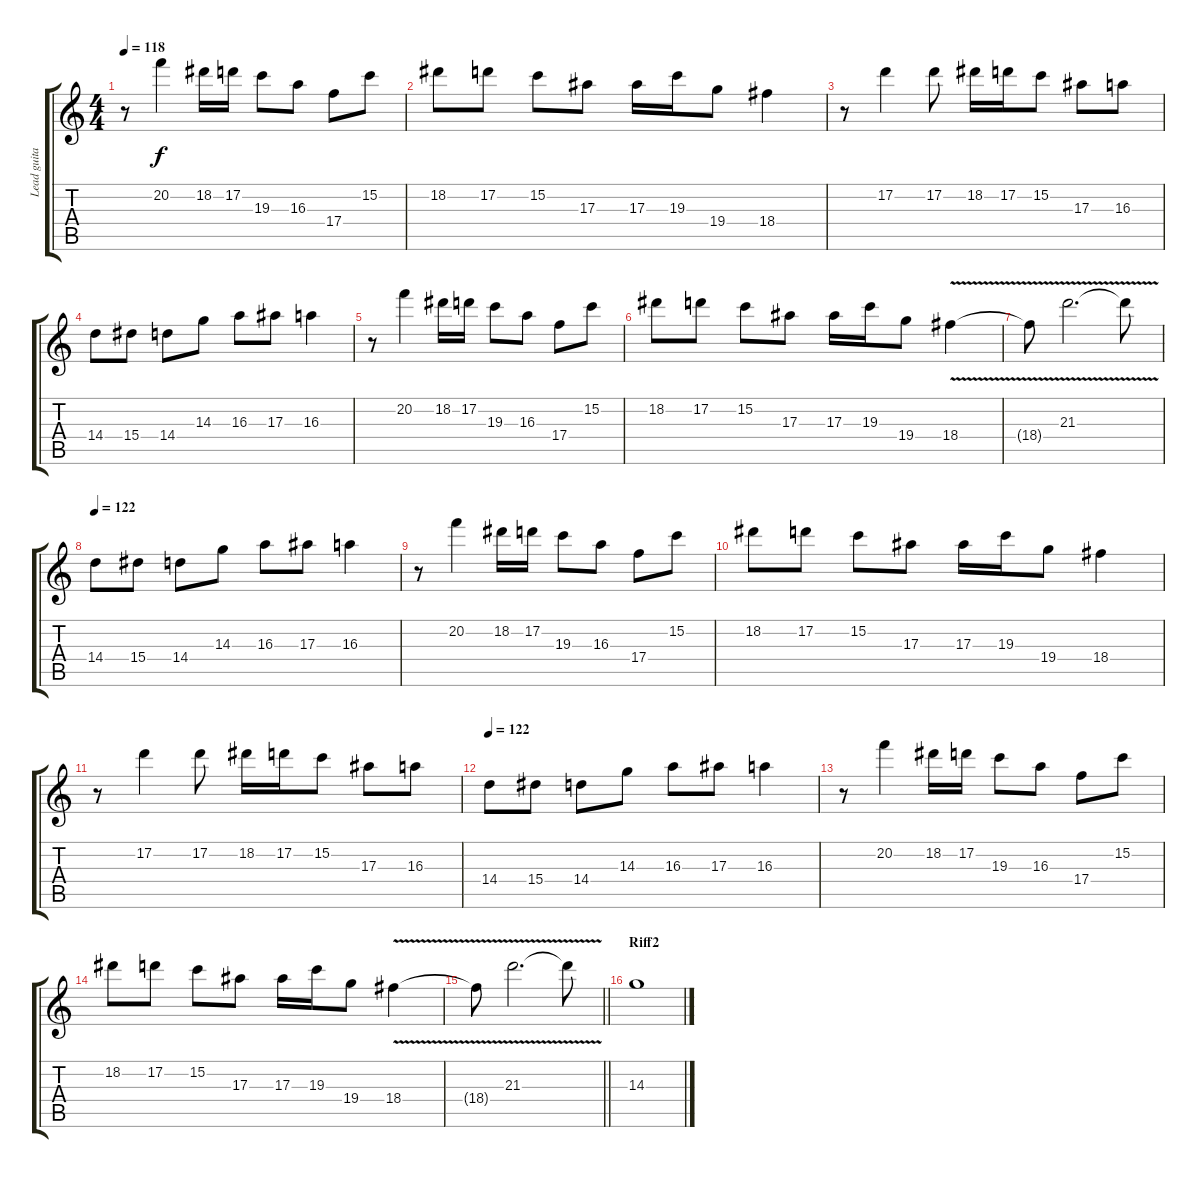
\track ("Lead guitar 1" "Lead guita") {instrument overdrivenguitar}
\staff {score tabs}
\tuning (D4 A3 F3 C3 G2 D2) {hide}
\ts (4 4)
\tempo 118
\clef g2
\ks c
r.8{dy f} 20.2.4 18.2.16 17.2.16 19.3.8 16.3.8 17.4.8 15.2.8 |
18.2.8 17.2.8 15.2.8 17.3.8 17.3.16 19.3.16 19.4.8 18.4.4 |
r.8 17.2.4 17.2.8 18.2.16 17.2.16 15.2.8 17.3.8 16.3.8 |
14.4.8 15.4.8 14.4.8 14.3.8 16.3.8 17.3.8 16.3.4 |
r.8 20.2.4 18.2.16 17.2.16 19.3.8 16.3.8 17.4.8 15.2.8 |
18.2.8 17.2.8 15.2.8 17.3.8 17.3.16 19.3.16 19.4.8 18.4{v}.4 |
18.4{v t}.8 21.3{v}.2{d} 21.3{t}.8 |
\tempo 122
14.4.8 15.4.8 14.4.8 14.3.8 16.3.8 17.3.8 16.3.4 |
r.8 20.2.4 18.2.16 17.2.16 19.3.8 16.3.8 17.4.8 15.2.8 |
18.2.8 17.2.8 15.2.8 17.3.8 17.3.16 19.3.16 19.4.8 18.4.4 |
r.8 17.2.4 17.2.8 18.2.16 17.2.16 15.2.8 17.3.8 16.3.8 |
\tempo 122
14.4.8 15.4.8 14.4.8 14.3.8 16.3.8 17.3.8 16.3.4 |
r.8 20.2.4 18.2.16 17.2.16 19.3.8 16.3.8 17.4.8 15.2.8 |
18.2.8 17.2.8 15.2.8 17.3.8 17.3.16 19.3.16 19.4.8 18.4{v}.4 |
\barLineRight lightlight
18.4{v t}.8 21.3{v}.2{d} 21.3{t}.8 |
\section ("" "Riff2")
14.3.1
